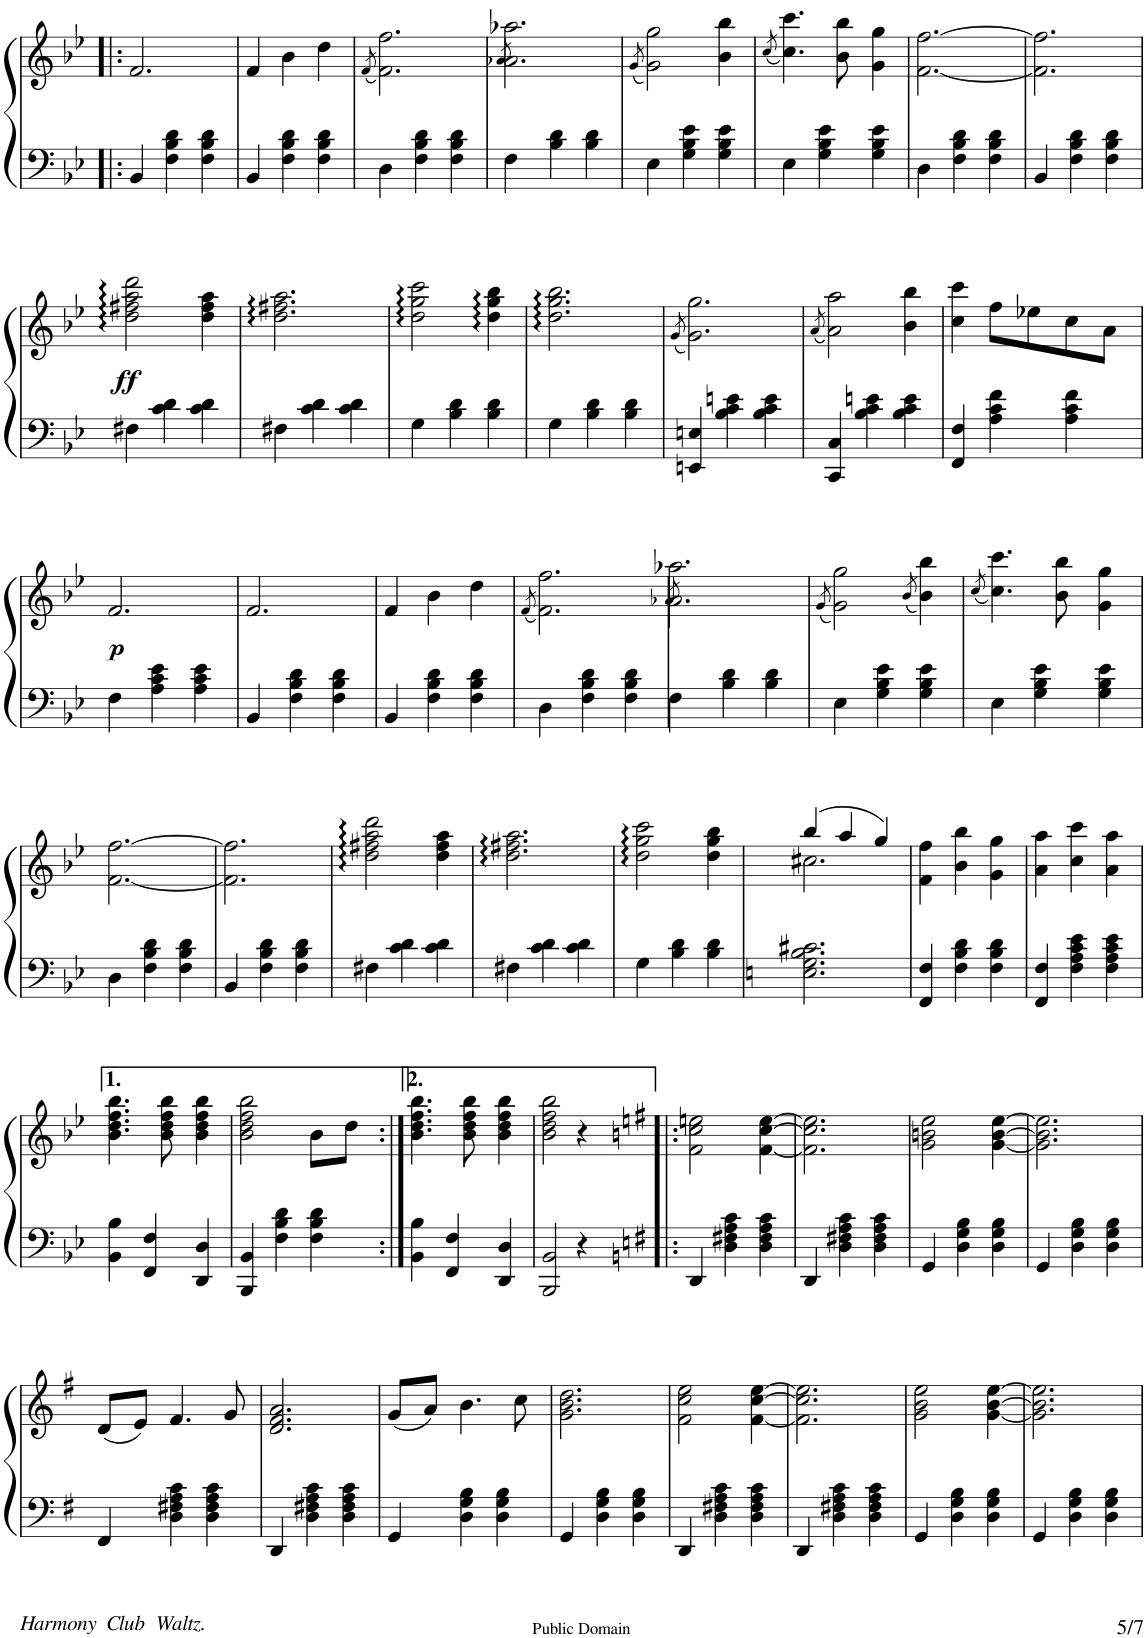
**kern	**kern	**dynam
*part1	*part1	*part1
*staff2	*staff1	*staff1/2
*I"Piano	*	*
*I'Pno.	*	*
!!LO:PB:g=z
*clefF4	*clefG2	*
*k[b-e-]	*k[b-e-]	*
*B-:	*B-:	*
*M3/4	*M3/4	*
=76!|:	=76!|:	=76!|:
4BB-/	2.f/	.
4F\ 4B-\ 4d\	.	.
4F\ 4B-\ 4d\	.	.
=77	=77	=77
4BB-/	4f/	.
4F\ 4B-\ 4d\	4b-\	.
4F\ 4B-\ 4d\	4dd\	.
=78	=78	=78
.	(8qf/	.
4D\	2.f\ 2.ff\)	.
4F\ 4B-\ 4d\	.	.
4F\ 4B-\ 4d\	.	.
=79	=79	=79
.	(8qa-X/	.
4F\	2.a-\ 2.aa-X\)	.
4B-\ 4d\	.	.
4B-\ 4d\	.	.
=80	=80	=80
.	(8qg/	.
4E-\	2g\ 2gg\)	.
4G\ 4B-\ 4e-\	.	.
4G\ 4B-\ 4e-\	4b-\ 4bb-\	.
=81	=81	=81
.	(8qcc/	.
4E-\	4.cc\ 4.ccc\)	.
4G\ 4B-\ 4e-\	.	.
.	8b-\ 8bb-\	.
4G\ 4B-\ 4e-\	4g\ 4gg\	.
=82	=82	=82
4D\	[2.f\ [2.ff\	.
4F\ 4B-\ 4d\	.	.
4F\ 4B-\ 4d\	.	.
=83	=83	=83
4BB-/	2.f\] 2.ff\]	.
4F\ 4B-\ 4d\	.	.
4F\ 4B-\ 4d\	.	.
!!LO:LB:g=z
=84	=84	=84
!	!	!LO:DY:b
4F#X\	2dd\ 2ff#X\ 2aa\ 2ddd\	ff
4c\ 4d\	.	.
4c\ 4d\	4dd\ 4ff#\ 4aa\	.
=85	=85	=85
4F#X\	2.dd\ 2.ff#X\ 2.aa\	.
4c\ 4d\	.	.
4c\ 4d\	.	.
=86	=86	=86
4G\	2dd\ 2gg\ 2ccc\	.
4B-\ 4d\	.	.
4B-\ 4d\	4dd\ 4gg\ 4bb-\	.
=87	=87	=87
4G\	2.dd\ 2.gg\ 2.bb-\	.
4B-\ 4d\	.	.
4B-\ 4d\	.	.
=88	=88	=88
.	(8qg/	.
4EEn/ 4En/	2.g\ 2.gg\)	.
4B-\ 4c\ 4en\	.	.
4B-\ 4c\ 4e\	.	.
=89	=89	=89
.	(8qa/	.
4CC/ 4C/	2a\ 2aa\)	.
4B-\ 4c\ 4en\	.	.
4B-\ 4c\ 4e\	4b-\ 4bb-\	.
=90	=90	=90
4FF/ 4F/	4cc\ 4ccc\	.
4A\ 4c\ 4f\	8ff\L	.
.	8ee-X\	.
4A\ 4c\ 4f\	8cc\	.
.	8a\J	.
!!LO:LB:g=z
=91	=91	=91
!	!	!LO:DY:b
4F\	2.f/	p
4A\ 4c\ 4e-\	.	.
4A\ 4c\ 4e-\	.	.
=92	=92	=92
4BB-/	2.f/	.
4F\ 4B-\ 4d\	.	.
4F\ 4B-\ 4d\	.	.
=93	=93	=93
4BB-/	4f/	.
4F\ 4B-\ 4d\	4b-\	.
4F\ 4B-\ 4d\	4dd\	.
=94	=94	=94
.	(8qf/	.
4D\	2.f\ 2.ff\)	.
4F\ 4B-\ 4d\	.	.
4F\ 4B-\ 4d\	.	.
=95	=95	=95
.	(8qa-X/	.
4F\	2.a-\ 2.aa-X\)	.
4B-\ 4d\	.	.
4B-\ 4d\	.	.
=96	=96	=96
.	(8qg/	.
4E-\	2g\ 2gg\)	.
4G\ 4B-\ 4e-\	.	.
.	(8qb-/	.
4G\ 4B-\ 4e-\	4b-\ 4bb-\)	.
=97	=97	=97
.	(8qcc/	.
4E-\	4.cc\ 4.ccc\)	.
4G\ 4B-\ 4e-\	.	.
.	8b-\ 8bb-\	.
4G\ 4B-\ 4e-\	4g\ 4gg\	.
!!LO:LB:g=z
=98	=98	=98
4D\	[2.f\ [2.ff\	.
4F\ 4B-\ 4d\	.	.
4F\ 4B-\ 4d\	.	.
=99	=99	=99
4BB-/	2.f\] 2.ff\]	.
4F\ 4B-\ 4d\	.	.
4F\ 4B-\ 4d\	.	.
=100	=100	=100
4F#X\	2dd\ 2ff#X\ 2aa\ 2ddd\	.
4c\ 4d\	.	.
4c\ 4d\	4dd\ 4ff#\ 4aa\	.
=101	=101	=101
4F#X\	2.dd\ 2.ff#X\ 2.aa\	.
4c\ 4d\	.	.
4c\ 4d\	.	.
=102	=102	=102
4G\	2dd\ 2gg\ 2ccc\	.
4B-\ 4d\	.	.
4B-\ 4d\	4dd\ 4gg\ 4bb-\	.
=103	=103	=103
*	*^	*
2.En\ 2.G\ 2.B-\ 2.c#X\	(4bb-/	2.cc#X\	.
.	4aa/	.	.
.	4gg/)	.	.
*	*v	*v	*
=104	=104	=104
4FF/ 4F/	4f\ 4ff\	.
4F\ 4B-\ 4d\	4b-\ 4bb-\	.
4F\ 4B-\ 4d\	4g\ 4gg\	.
=105	=105	=105
4FF/ 4F/	4a\ 4aa\	.
4F\ 4A\ 4c\ 4e-\	4cc\ 4ccc\	.
4F\ 4A\ 4c\ 4e-\	4a\ 4aa\	.
!!LO:LB:g=z
=106	=106	=106
4BB-\ 4B-\	4.b-\ 4.dd\ 4.ff\ 4.bb-\	.
4FF/ 4F/	.	.
.	8b-\ 8dd\ 8ff\ 8bb-\	.
4DD/ 4D/	4b-\ 4dd\ 4ff\ 4bb-\	.
=107	=107	=107
4BBB-/ 4BB-/	2b-\ 2dd\ 2ff\ 2bb-\	.
4F\ 4B-\ 4d\	.	.
4F\ 4B-\ 4d\	8b-\L	.
.	8dd\J	.
=108:|!	=108:|!	=108:|!
4BB-\ 4B-\	4.b-\ 4.dd\ 4.ff\ 4.bb-\	.
4FF/ 4F/	.	.
.	8b-\ 8dd\ 8ff\ 8bb-\	.
4DD/ 4D/	4b-\ 4dd\ 4ff\ 4bb-\	.
=109	=109	=109
2BBB-/ 2BB-/	2b-\ 2dd\ 2ff\ 2bb-\	.
4r	4r	.
=110!|:	=110!|:	=110!|:
*k[f#]	*k[f#]	*
*G:	*G:	*
4DD/	2f#\ 2cc\ 2een\	.
4D\ 4F#X\ 4A\ 4c\	.	.
4D\ 4F#\ 4A\ 4c\	[4f#\ [4cc\ [4ee\	.
=111	=111	=111
4DD/	2.f#\] 2.cc\] 2.ee\]	.
4D\ 4F#X\ 4A\ 4c\	.	.
4D\ 4F#\ 4A\ 4c\	.	.
=112	=112	=112
4GG/	2g\ 2bn\ 2ee\	.
4D\ 4G\ 4B\	.	.
4D\ 4G\ 4B\	[4g\ [4b\ [4ee\	.
=113	=113	=113
4GG/	2.g\] 2.b\] 2.ee\]	.
4D\ 4G\ 4B\	.	.
4D\ 4G\ 4B\	.	.
!!LO:LB:g=z
=114	=114	=114
4FF#/	(8d/L	.
.	8e/J)	.
4D\ 4F#X\ 4A\ 4c\	4.f#/	.
4D\ 4F#\ 4A\ 4c\	.	.
.	8g/	.
=115	=115	=115
4DD/	2.d/ 2.f#/ 2.a/	.
4D\ 4F#X\ 4A\ 4c\	.	.
4D\ 4F#\ 4A\ 4c\	.	.
=116	=116	=116
4GG/	(8g/L	.
.	8a/J)	.
4D\ 4G\ 4B\	4.b\	.
4D\ 4G\ 4B\	.	.
.	8cc\	.
=117	=117	=117
4GG/	2.g\ 2.b\ 2.dd\	.
4D\ 4G\ 4B\	.	.
4D\ 4G\ 4B\	.	.
=118	=118	=118
4DD/	2f#\ 2cc\ 2ee\	.
4D\ 4F#X\ 4A\ 4c\	.	.
4D\ 4F#\ 4A\ 4c\	[4f#\ [4cc\ [4ee\	.
=119	=119	=119
4DD/	2.f#\] 2.cc\] 2.ee\]	.
4D\ 4F#X\ 4A\ 4c\	.	.
4D\ 4F#\ 4A\ 4c\	.	.
=120	=120	=120
4GG/	2g\ 2b\ 2ee\	.
4D\ 4G\ 4B\	.	.
4D\ 4G\ 4B\	[4g\ [4b\ [4ee\	.
=121	=121	=121
4GG/	2.g\] 2.b\] 2.ee\]	.
4D\ 4G\ 4B\	.	.
4D\ 4G\ 4B\	.	.
=	=	=
*-	*-	*-
